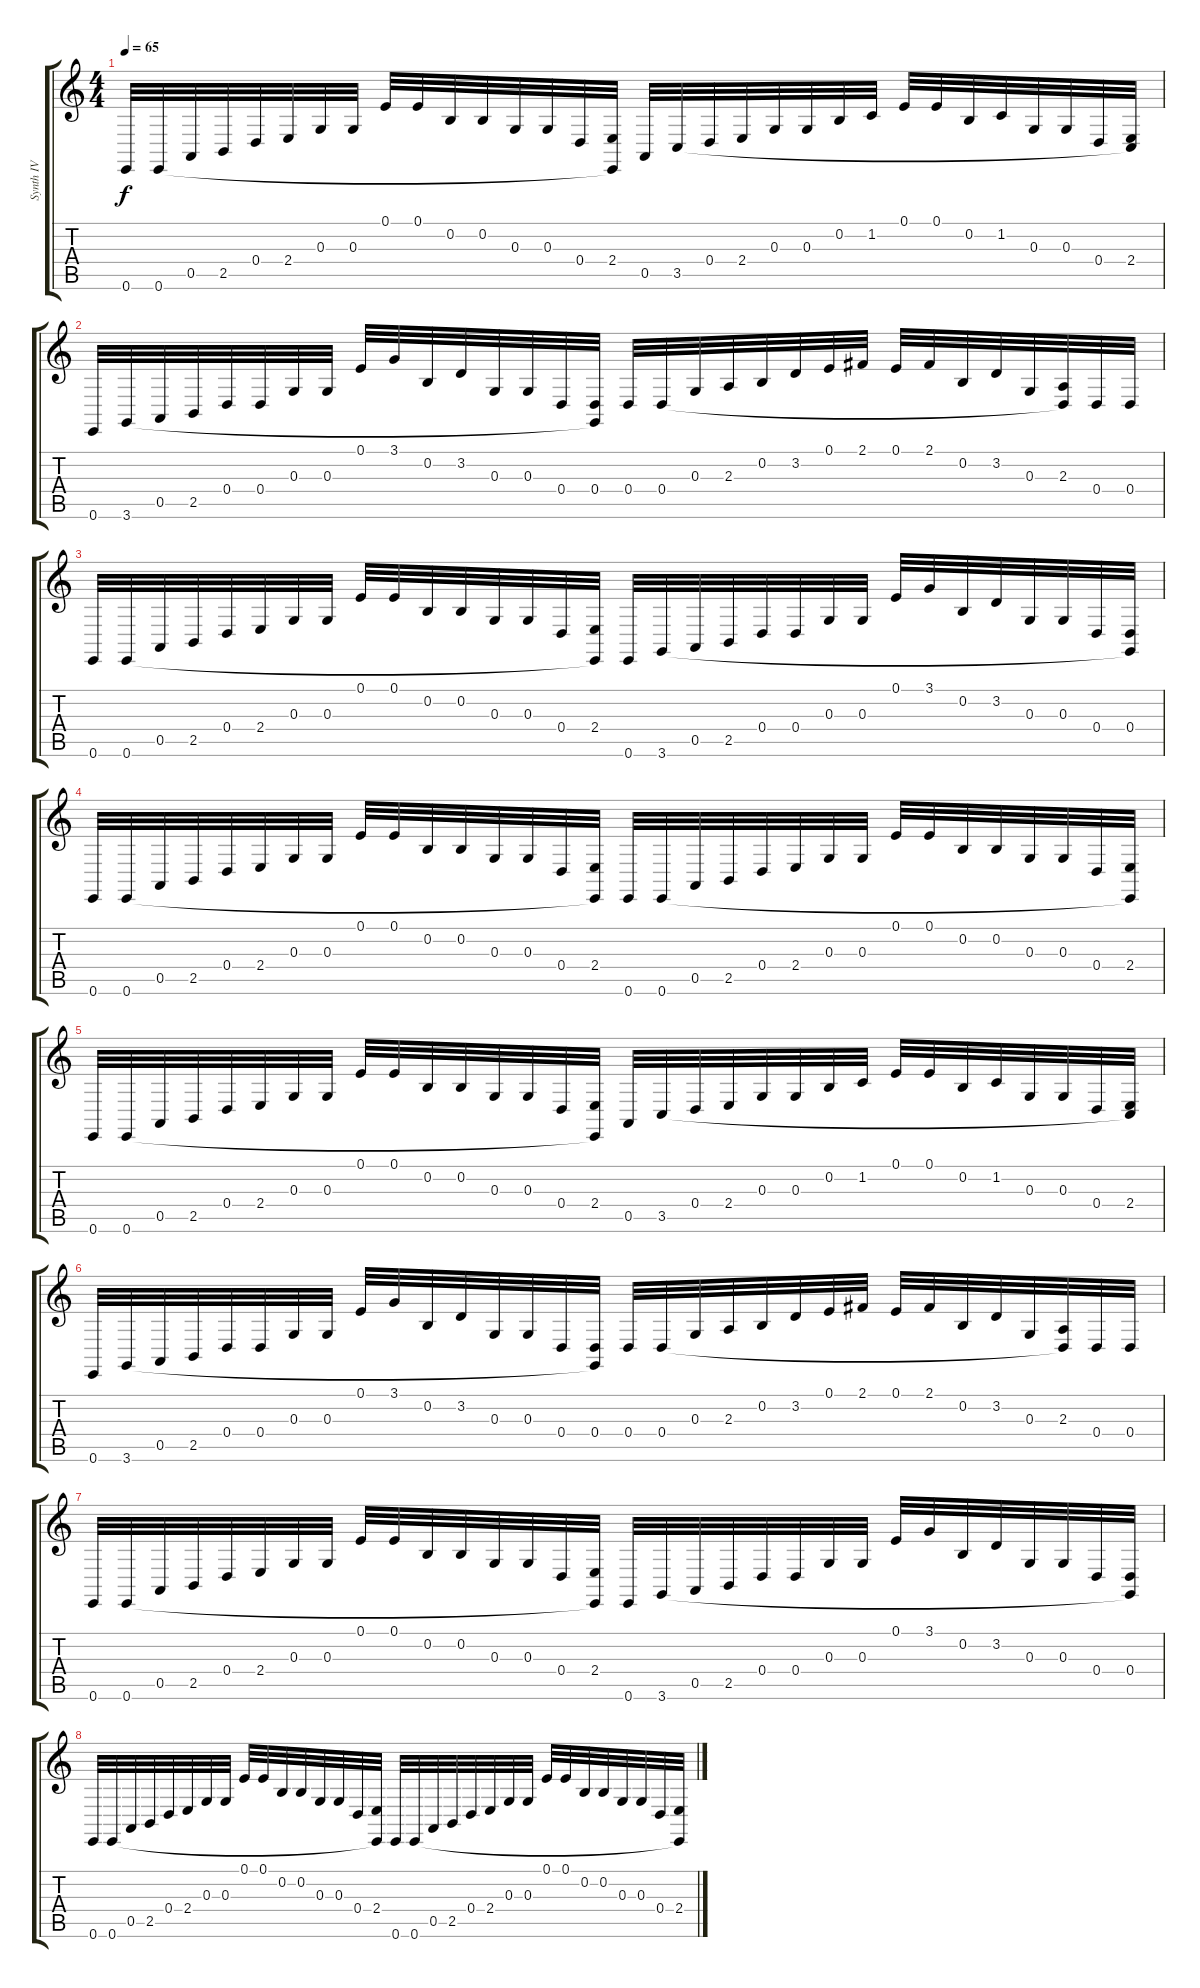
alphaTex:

\track ("Synth IV" "Synth IV") {instrument lead8bassandlead}
\staff {score tabs}
\tuning (E4 B3 G3 D3 A2 E2) {hide}
\ts (4 4)
\tempo 65
\clef g2
\ks c
0.6.32{dy f} 0.6.32 0.5.32 2.5.32 0.4.32 2.4.32 0.3.32 0.3.32 0.1.32 0.1.32 0.2.32 0.2.32 0.3.32 0.3.32 0.4.32 (2.4 0.6{t}).32 0.5.32 3.5.32 0.4.32 2.4.32 0.3.32 0.3.32 0.2.32 1.2.32 0.1.32 0.1.32 0.2.32 1.2.32 0.3.32 0.3.32 0.4.32 (2.4 3.5{t}).32 |
0.6.32 3.6.32 0.5.32 2.5.32 0.4.32 0.4.32 0.3.32 0.3.32 0.1.32 3.1.32 0.2.32 3.2.32 0.3.32 0.3.32 0.4.32 (0.4 3.6{t}).32 0.4.32 0.4.32 0.3.32 2.3.32 0.2.32 3.2.32 0.1.32 2.1.32 0.1.32 2.1.32 0.2.32 3.2.32 0.3.32 (2.3 0.4{t}).32 0.4.32 0.4.32 |
0.6.32 0.6.32 0.5.32 2.5.32 0.4.32 2.4.32 0.3.32 0.3.32 0.1.32 0.1.32 0.2.32 0.2.32 0.3.32 0.3.32 0.4.32 (2.4 0.6{t}).32 0.6.32 3.6.32 0.5.32 2.5.32 0.4.32 0.4.32 0.3.32 0.3.32 0.1.32 3.1.32 0.2.32 3.2.32 0.3.32 0.3.32 0.4.32 (0.4 3.6{t}).32 |
0.6.32 0.6.32 0.5.32 2.5.32 0.4.32 2.4.32 0.3.32 0.3.32 0.1.32 0.1.32 0.2.32 0.2.32 0.3.32 0.3.32 0.4.32 (2.4 0.6{t}).32 0.6.32 0.6.32 0.5.32 2.5.32 0.4.32 2.4.32 0.3.32 0.3.32 0.1.32 0.1.32 0.2.32 0.2.32 0.3.32 0.3.32 0.4.32 (2.4 0.6{t}).32 |
0.6.32 0.6.32 0.5.32 2.5.32 0.4.32 2.4.32 0.3.32 0.3.32 0.1.32 0.1.32 0.2.32 0.2.32 0.3.32 0.3.32 0.4.32 (2.4 0.6{t}).32 0.5.32 3.5.32 0.4.32 2.4.32 0.3.32 0.3.32 0.2.32 1.2.32 0.1.32 0.1.32 0.2.32 1.2.32 0.3.32 0.3.32 0.4.32 (2.4 3.5{t}).32 |
0.6.32 3.6.32 0.5.32 2.5.32 0.4.32 0.4.32 0.3.32 0.3.32 0.1.32 3.1.32 0.2.32 3.2.32 0.3.32 0.3.32 0.4.32 (0.4 3.6{t}).32 0.4.32 0.4.32 0.3.32 2.3.32 0.2.32 3.2.32 0.1.32 2.1.32 0.1.32 2.1.32 0.2.32 3.2.32 0.3.32 (2.3 0.4{t}).32 0.4.32 0.4.32 |
0.6.32 0.6.32 0.5.32 2.5.32 0.4.32 2.4.32 0.3.32 0.3.32 0.1.32 0.1.32 0.2.32 0.2.32 0.3.32 0.3.32 0.4.32 (2.4 0.6{t}).32 0.6.32 3.6.32 0.5.32 2.5.32 0.4.32 0.4.32 0.3.32 0.3.32 0.1.32 3.1.32 0.2.32 3.2.32 0.3.32 0.3.32 0.4.32 (0.4 3.6{t}).32 |
0.6.32 0.6.32 0.5.32 2.5.32 0.4.32 2.4.32 0.3.32 0.3.32 0.1.32 0.1.32 0.2.32 0.2.32 0.3.32 0.3.32 0.4.32 (2.4 0.6{t}).32 0.6.32 0.6.32 0.5.32 2.5.32 0.4.32 2.4.32 0.3.32 0.3.32 0.1.32 0.1.32 0.2.32 0.2.32 0.3.32 0.3.32 0.4.32 (2.4 0.6{t}).32
